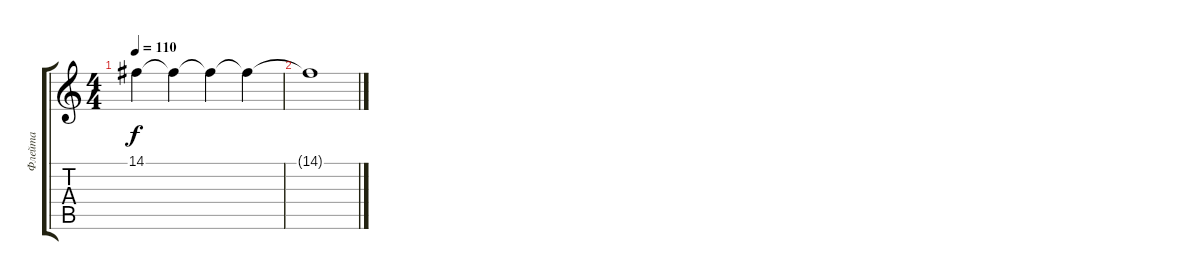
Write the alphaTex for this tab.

\track ("Флейта" "Флейта") {instrument panflute}
\staff {score tabs}
\tuning (E4 B3 G3 D3 A2 E2) {hide}
\ts (4 4)
\tempo 110
\clef g2
\ks c
14.1{t}.4{dy f} 14.1{t}.4 14.1{t}.4 14.1{t}.4 |
14.1{t}.1
